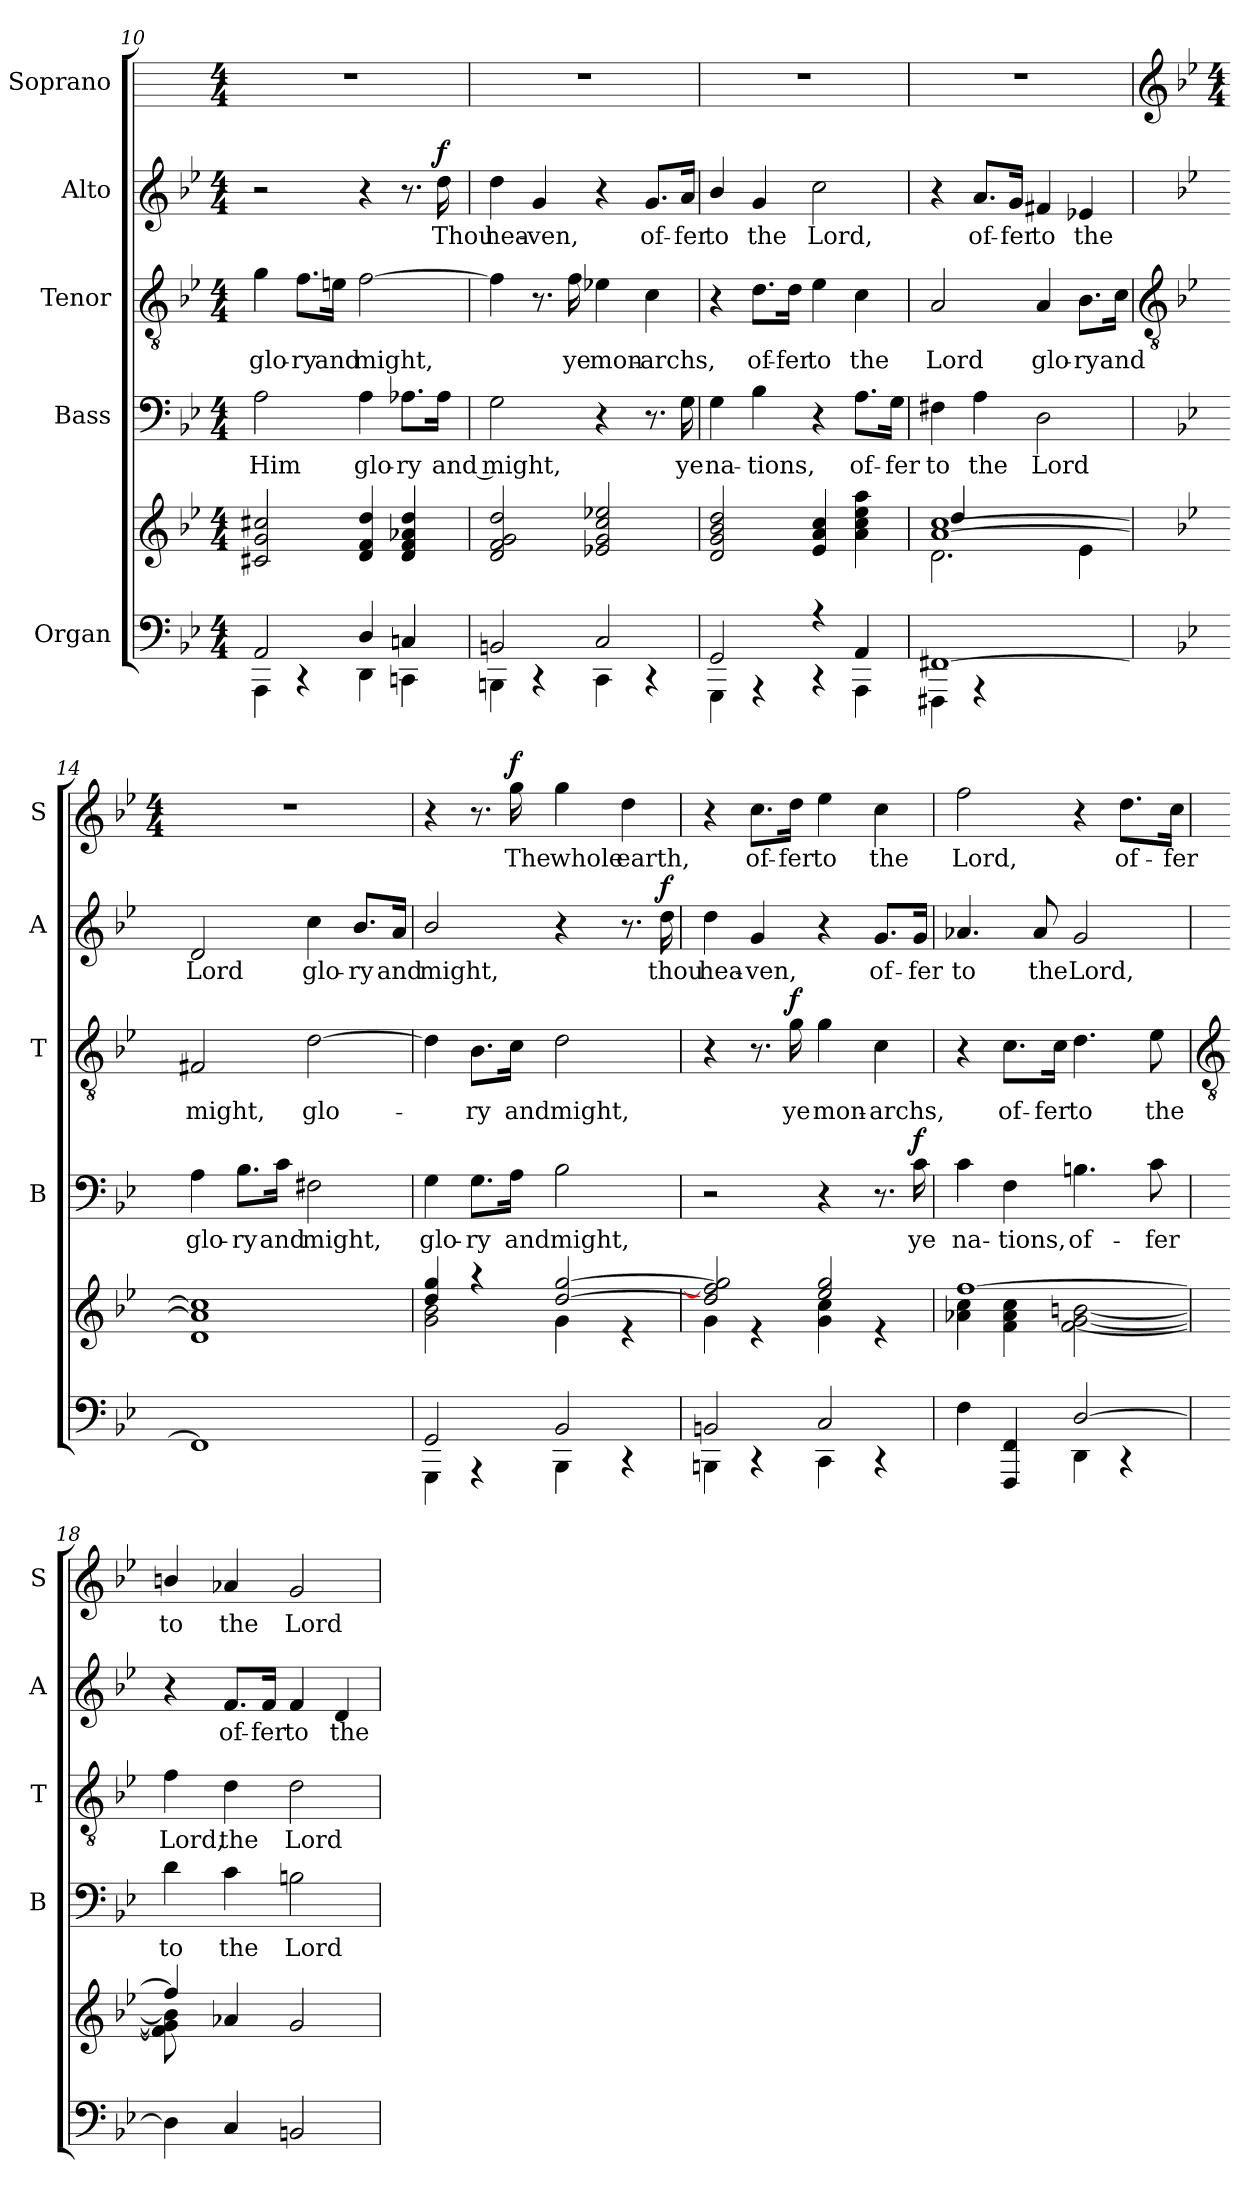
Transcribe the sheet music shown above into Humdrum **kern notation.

**kern	**kern	**kern	**text	**dynam	**kern	**text	**dynam	**kern	**text	**dynam	**kern	**text	**dynam
*part5	*part5	*part4	*part4	*part4	*part3	*part3	*part3	*part2	*part2	*part2	*part1	*part1	*part1
*staff6	*staff5	*staff4	*staff4	*staff4	*staff3	*staff3	*staff3	*staff2	*staff2	*staff2	*staff1	*staff1	*staff1
*I"Organ	*	*I"Bass	*	*	*I"Tenor	*	*	*I"Alto	*	*	*I"Soprano	*	*
*	*	*I'B	*	*	*I'T	*	*	*I'A	*	*	*I'S	*	*
!!LO:LB:g=z
*clefF4	*clefG2	*clefF4	*	*	*clefGv2	*	*	*clefG2	*	*	*	*	*
*k[b-e-]	*k[b-e-]	*k[b-e-]	*	*	*k[b-e-]	*	*	*k[b-e-]	*	*	*	*	*
*B-:	*B-:	*B-:	*	*	*B-:	*	*	*B-:	*	*	*	*	*
*M4/4	*M4/4	*M4/4	*	*	*M4/4	*	*	*M4/4	*	*	*M4/4	*	*
=10	=10	=10	=10	=10	=10	=10	=10	=10	=10	=10	=10	=10	=10
*^	*^	*	*	*	*	*	*	*	*	*	*	*	*
*	*	*	*^	*	*	*	*	*	*	*	*	*	*	*	*
!	!	!	!	!	!	!LO:LY:b	!	!	!LO:LY:b	!	!	!	!	!	!	!
2AA/	4AAA\	2c#X/ 2g/ 2cc#X/	2ryy	1ryy	2A	Him	.	4g	glo-	.	2r	.	.	1r	.	.
!	!	!	!	!	!	!	!	!	!LO:LY:b	!	!	!	!	!	!	!
.	4r	.	.	.	.	.	.	8.f\L	-ry	.	.	.	.	.	.	.
!	!	!	!	!	!	!	!	!	!LO:LY:b	!	!	!	!	!	!	!
.	.	.	.	.	.	.	.	16en\Jk	and	.	.	.	.	.	.	.
!	!	!	!	!	!	!LO:LY:b	!	!	!LO:LY:b	!	!	!	!	!	!	!
4D/	4DD\	4d/ 4f/ 4dd/	2ryy	.	4A	glo-	.	[2f	might,	.	4r	.	.	.	.	.
!	!	!	!	!	!	!LO:LY:b	!	!	!	!	!	!	!	!	!	!
4Cn/	4CCn\	4d/ 4f/ 4a-X/ 4dd/	.	.	8.A-X\L	-ry	.	.	.	.	8.r	.	.	.	.	.
!	!	!	!	!	!	!LO:LY:b	!	!	!	!	!	!LO:LY:b	!LO:DY:b	!	!	!
.	.	.	.	.	16A-\Jk	and might,	.	.	.	.	16dd	Thou	f	.	.	.
=11	=11	=11	=11	=11	=11	=11	=11	=11	=11	=11	=11	=11	=11	=11	=11	=11
!	!	!	!	!	!	!	!	!	!	!	!	!LO:LY:b	!	!	!	!
2BBn/	4BBBn\	2d/ 2f/ 2g/ 2dd/	2ryy	1ryy	2G	.	.	4f]	.	.	4dd	hea-	.	1r	.	.
!	!	!	!	!	!	!	!	!	!	!	!	!LO:LY:b	!	!	!	!
.	4r	.	.	.	.	.	.	8.r	.	.	4g	-ven,	.	.	.	.
!	!	!	!	!	!	!	!	!	!LO:LY:b	!	!	!	!	!	!	!
.	.	.	.	.	.	.	.	16f	ye	.	.	.	.	.	.	.
!	!	!	!	!	!	!	!	!	!LO:LY:b	!	!	!	!	!	!	!
2C/	4CC\	2e-X/ 2g/ 2cc/ 2ee-X/	2ryy	.	4r	.	.	4e-X	mon-	.	4r	.	.	.	.	.
!	!	!	!	!	!	!	!	!	!LO:LY:b	!	!	!LO:LY:b	!	!	!	!
.	4r	.	.	.	8.r	.	.	4c	-archs,	.	8.g/L	of-	.	.	.	.
!	!	!	!	!	!	!LO:LY:b	!	!	!	!	!	!LO:LY:b	!	!	!	!
.	.	.	.	.	16G	ye	.	.	.	.	16a/Jk	-fer	.	.	.	.
=12	=12	=12	=12	=12	=12	=12	=12	=12	=12	=12	=12	=12	=12	=12	=12	=12
!	!	!	!	!	!	!LO:LY:b	!	!	!	!	!	!LO:LY:b	!	!	!	!
2GG/	4GGG\	2d/ 2g/ 2b-/ 2dd/	2ryy	1ryy	4G	na-	.	4r	.	.	4b-/	to	.	1r	.	.
!	!	!	!	!	!	!LO:LY:b	!	!	!LO:LY:b	!	!	!LO:LY:b	!	!	!	!
.	4r	.	.	.	4B-	-tions,	.	8.d\L	of-	.	4g	the	.	.	.	.
!	!	!	!	!	!	!	!	!	!LO:LY:b	!	!	!	!	!	!	!
.	.	.	.	.	.	.	.	16d\Jk	-fer	.	.	.	.	.	.	.
!	!	!	!	!	!	!	!	!	!LO:LY:b	!	!	!LO:LY:b	!	!	!	!
4r	4r	4e-/ 4a/ 4cc/	2ryy	.	4r	.	.	4e-	to	.	2cc	Lord,	.	.	.	.
!	!	!	!	!	!	!LO:LY:b	!	!	!LO:LY:b	!	!	!	!	!	!	!
4AA/	4AAA\	4a\ 4cc\ 4ee-\ 4aa\	.	.	8.A\L	of-	.	4c	the	.	.	.	.	.	.	.
!	!	!	!	!	!	!LO:LY:b	!	!	!	!	!	!	!	!	!	!
.	.	.	.	.	16G\Jk	-fer	.	.	.	.	.	.	.	.	.	.
=13	=13	=13	=13	=13	=13	=13	=13	=13	=13	=13	=13	=13	=13	=13	=13	=13
!	!	!	!	!	!	!LO:LY:b	!	!	!LO:LY:b	!	!	!	!	!	!	!
[1FF#X/	4FFF#X\	[1a/ [1cc/	2.d\	4dd/	4F#X	to	.	2A	Lord	.	4r	.	.	1r	.	.
!	!	!	!	!	!	!LO:LY:b	!	!	!	!	!	!LO:LY:b	!	!	!	!
.	4r	.	.	4ryy	4A	the	.	.	.	.	8.a/L	of-	.	.	.	.
!	!	!	!	!	!	!	!	!	!	!	!	!LO:LY:b	!	!	!	!
.	.	.	.	.	.	.	.	.	.	.	16g/Jk	-fer	.	.	.	.
!	!	!	!	!	!	!LO:LY:b	!	!	!LO:LY:b	!	!	!LO:LY:b	!	!	!	!
.	2ryy	.	.	2ryy	2D	Lord	.	4A	glo-	.	4f#X	to	.	.	.	.
!	!	!	!	!	!	!	!	!	!LO:LY:b	!	!	!LO:LY:b	!	!	!	!
.	.	.	4e-\	.	.	.	.	8.B-\L	-ry	.	4e-X	the	.	.	.	.
!	!	!	!	!	!	!	!	!	!LO:LY:b	!	!	!	!	!	!	!
.	.	.	.	.	.	.	.	16c\Jk	and	.	.	.	.	.	.	.
*	*	*v	*v	*v	*	*	*	*	*	*	*	*	*	*	*	*
!!LO:LB:g=z
=14	=14	=14	=14	=14	=14	=14	=14	=14	=14	=14	=14	=14	=14	=14
*	*	*	*	*	*	*clefGv2	*	*	*	*	*	*clefG2	*	*
*	*	*	*	*	*	*	*	*	*	*	*	*k[b-e-]	*	*
*	*	*	*	*	*	*	*	*	*	*	*	*B-:	*	*
*	*	*	*	*	*	*	*	*	*	*	*	*M4/4	*	*
*	*	*^	*	*	*	*	*	*	*	*	*	*	*	*
!	!	!	!	!	!LO:LY:b	!	!	!LO:LY:b	!	!	!LO:LY:b	!	!	!	!
1FF#/]	2ryy	1a/] 1cc/]	1d\	4A	glo-	.	2F#X	might,	.	2d	Lord	.	1r	.	.
!	!	!	!	!	!LO:LY:b	!	!	!	!	!	!	!	!	!	!
.	.	.	.	8.B-\L	-ry	.	.	.	.	.	.	.	.	.	.
!	!	!	!	!	!LO:LY:b	!	!	!	!	!	!	!	!	!	!
.	.	.	.	16c\Jk	and	.	.	.	.	.	.	.	.	.	.
!	!	!	!	!	!LO:LY:b	!	!	!LO:LY:b	!	!	!LO:LY:b	!	!	!	!
.	2ryy	.	.	2F#X	might,	.	[2d	glo-	.	4cc	glo-	.	.	.	.
!	!	!	!	!	!	!	!	!	!	!	!LO:LY:b	!	!	!	!
.	.	.	.	.	.	.	.	.	.	8.b-/L	-ry	.	.	.	.
!	!	!	!	!	!	!	!	!	!	!	!LO:LY:b	!	!	!	!
.	.	.	.	.	.	.	.	.	.	16a/Jk	and	.	.	.	.
=15	=15	=15	=15	=15	=15	=15	=15	=15	=15	=15	=15	=15	=15	=15	=15
!	!	!	!	!	!LO:LY:b	!	!	!	!	!	!LO:LY:b	!	!	!	!
2GG/	4GGG\	4dd/ 4gg/	2g\ 2b-\	4G	glo-	.	4d]	.	.	2b-/	might,	.	4r	.	.
!	!	!	!	!	!LO:LY:b	!	!	!LO:LY:b	!	!	!	!	!	!	!
.	4r	4r	.	8.G\L	-ry	.	8.B-\L	ry	.	.	.	.	8.r	.	.
!	!	!	!	!	!LO:LY:b	!	!	!LO:LY:b	!	!	!	!	!	!LO:LY:b	!LO:DY:b
.	.	.	.	16A\Jk	and	.	16c\Jk	and	.	.	.	.	16gg	The	f
!	!	!	!	!	!LO:LY:b	!	!	!LO:LY:b	!	!	!	!	!	!LO:LY:b	!
2BB-/	4BBB-\	[2dd/ [2gg/	4g\	2B-	might,	.	2d	might,	.	4r	.	.	4gg	whole	.
!	!	!	!	!	!	!	!	!	!	!	!	!	!	!LO:LY:b	!
.	4r	.	4r	.	.	.	.	.	.	8.r	.	.	4dd	earth,	.
!	!	!	!	!	!	!	!	!	!	!	!LO:LY:b	!LO:DY:b	!	!	!
.	.	.	.	.	.	.	.	.	.	16dd	thou	f	.	.	.
=16	=16	=16	=16	=16	=16	=16	=16	=16	=16	=16	=16	=16	=16	=16	=16
!	!	!	!	!	!	!	!	!	!	!	!LO:LY:b	!	!	!	!
2BBn/	4BBBn\	2dd/] 2ff/] 2gg/]	4g\	2r	.	.	4r	.	.	4dd	hea-	.	4r	.	.
!	!	!	!	!	!	!	!	!	!	!	!LO:LY:b	!	!	!LO:LY:b	!
.	4r	.	4r	.	.	.	8.r	.	.	4g	-ven,	.	8.cc\L	of-	.
!	!	!	!	!	!	!	!	!LO:LY:b	!LO:DY:b	!	!	!	!	!LO:LY:b	!
.	.	.	.	.	.	.	16g	ye	f	.	.	.	16dd\Jk	-fer	.
!	!	!	!	!	!	!	!	!LO:LY:b	!	!	!	!	!	!LO:LY:b	!
2C/	4CC\	2ee-/ 2gg/	4g\ 4cc\	4r	.	.	4g	mon-	.	4r	.	.	4ee-	to	.
!	!	!	!	!	!	!	!	!LO:LY:b	!	!	!LO:LY:b	!	!	!LO:LY:b	!
.	4r	.	4r	8.r	.	.	4c	-archs,	.	8.g/L	of-	.	4cc	the	.
!	!	!	!	!	!LO:LY:b	!LO:DY:b	!	!	!	!	!LO:LY:b	!	!	!	!
.	.	.	.	16c	ye	f	.	.	.	16g/Jk	-fer	.	.	.	.
=17	=17	=17	=17	=17	=17	=17	=17	=17	=17	=17	=17	=17	=17	=17	=17
!	!	!	!	!	!LO:LY:b	!	!	!	!	!	!LO:LY:b	!	!	!LO:LY:b	!
4F\	2ryy	[1ff/	4a-X\ 4cc\	4c	na-	.	4r	.	.	4.a-X	to	.	2ff	Lord,	.
!	!	!	!	!	!LO:LY:b	!	!	!LO:LY:b	!	!	!	!	!	!	!
4FFF/ 4FF/	.	.	4f\ 4a-\ 4cc\	4F	-tions,	.	8.c\L	of-	.	.	.	.	.	.	.
!	!	!	!	!	!	!	!	!	!	!	!LO:LY:b	!	!	!	!
.	.	.	.	.	.	.	.	.	.	8a-	the	.	.	.	.
!	!	!	!	!	!	!	!	!LO:LY:b	!	!	!	!	!	!	!
.	.	.	.	.	.	.	16c\Jk	-fer	.	.	.	.	.	.	.
!	!	!	!	!	!LO:LY:b	!	!	!LO:LY:b	!	!	!LO:LY:b	!	!	!	!
[2D/	4DD\	.	[2f\ [2g\ [2bn\	4.Bn	of-	.	4.d	to	.	2g	Lord,	.	4r	.	.
!	!	!	!	!	!	!	!	!	!	!	!	!	!	!LO:LY:b	!
.	4r	.	.	.	.	.	.	.	.	.	.	.	8.dd\L	of-	.
!	!	!	!	!	!LO:LY:b	!	!	!LO:LY:b	!	!	!	!	!	!	!
.	.	.	.	8c	-fer	.	8e-	the	.	.	.	.	.	.	.
!	!	!	!	!	!	!	!	!	!	!	!	!	!	!LO:LY:b	!
.	.	.	.	.	.	.	.	.	.	.	.	.	16cc\Jk	-fer	.
*v	*v	*	*	*	*	*	*	*	*	*	*	*	*	*	*
!!LO:LB:g=z
=18	=18	=18	=18	=18	=18	=18	=18	=18	=18	=18	=18	=18	=18	=18
*	*	*	*	*	*	*clefGv2	*	*	*	*	*	*	*	*
!	!	!	!	!LO:LY:b	!	!	!LO:LY:b	!	!	!	!	!	!LO:LY:b	!
4D]	4ff/]	8f\] 8g\] 8b\]	4d	to	.	4f	Lord,	.	4r	.	.	4bn/	to	.
.	.	8ryy	.	.	.	.	.	.	.	.	.	.	.	.
!	!	!	!	!LO:LY:b	!	!	!LO:LY:b	!	!	!LO:LY:b	!	!	!LO:LY:b	!
4C	4a-X/	4ryy	4c	the	.	4d	the	.	8.f/L	of-	.	4a-X	the	.
!	!	!	!	!	!	!	!	!	!	!LO:LY:b	!	!	!	!
.	.	.	.	.	.	.	.	.	16f/Jk	-fer	.	.	.	.
!	!	!	!	!LO:LY:b	!	!	!LO:LY:b	!	!	!LO:LY:b	!	!	!LO:LY:b	!
2BBn	2g/	2ryy	2Bn	Lord	.	2d	Lord	.	4f	to	.	2g	Lord	.
!	!	!	!	!	!	!	!	!	!	!LO:LY:b	!	!	!	!
.	.	.	.	.	.	.	.	.	4d	the	.	.	.	.
*	*v	*v	*	*	*	*	*	*	*	*	*	*	*	*
=	=	=	=	=	=	=	=	=	=	=	=	=	=
*-	*-	*-	*-	*-	*-	*-	*-	*-	*-	*-	*-	*-	*-
